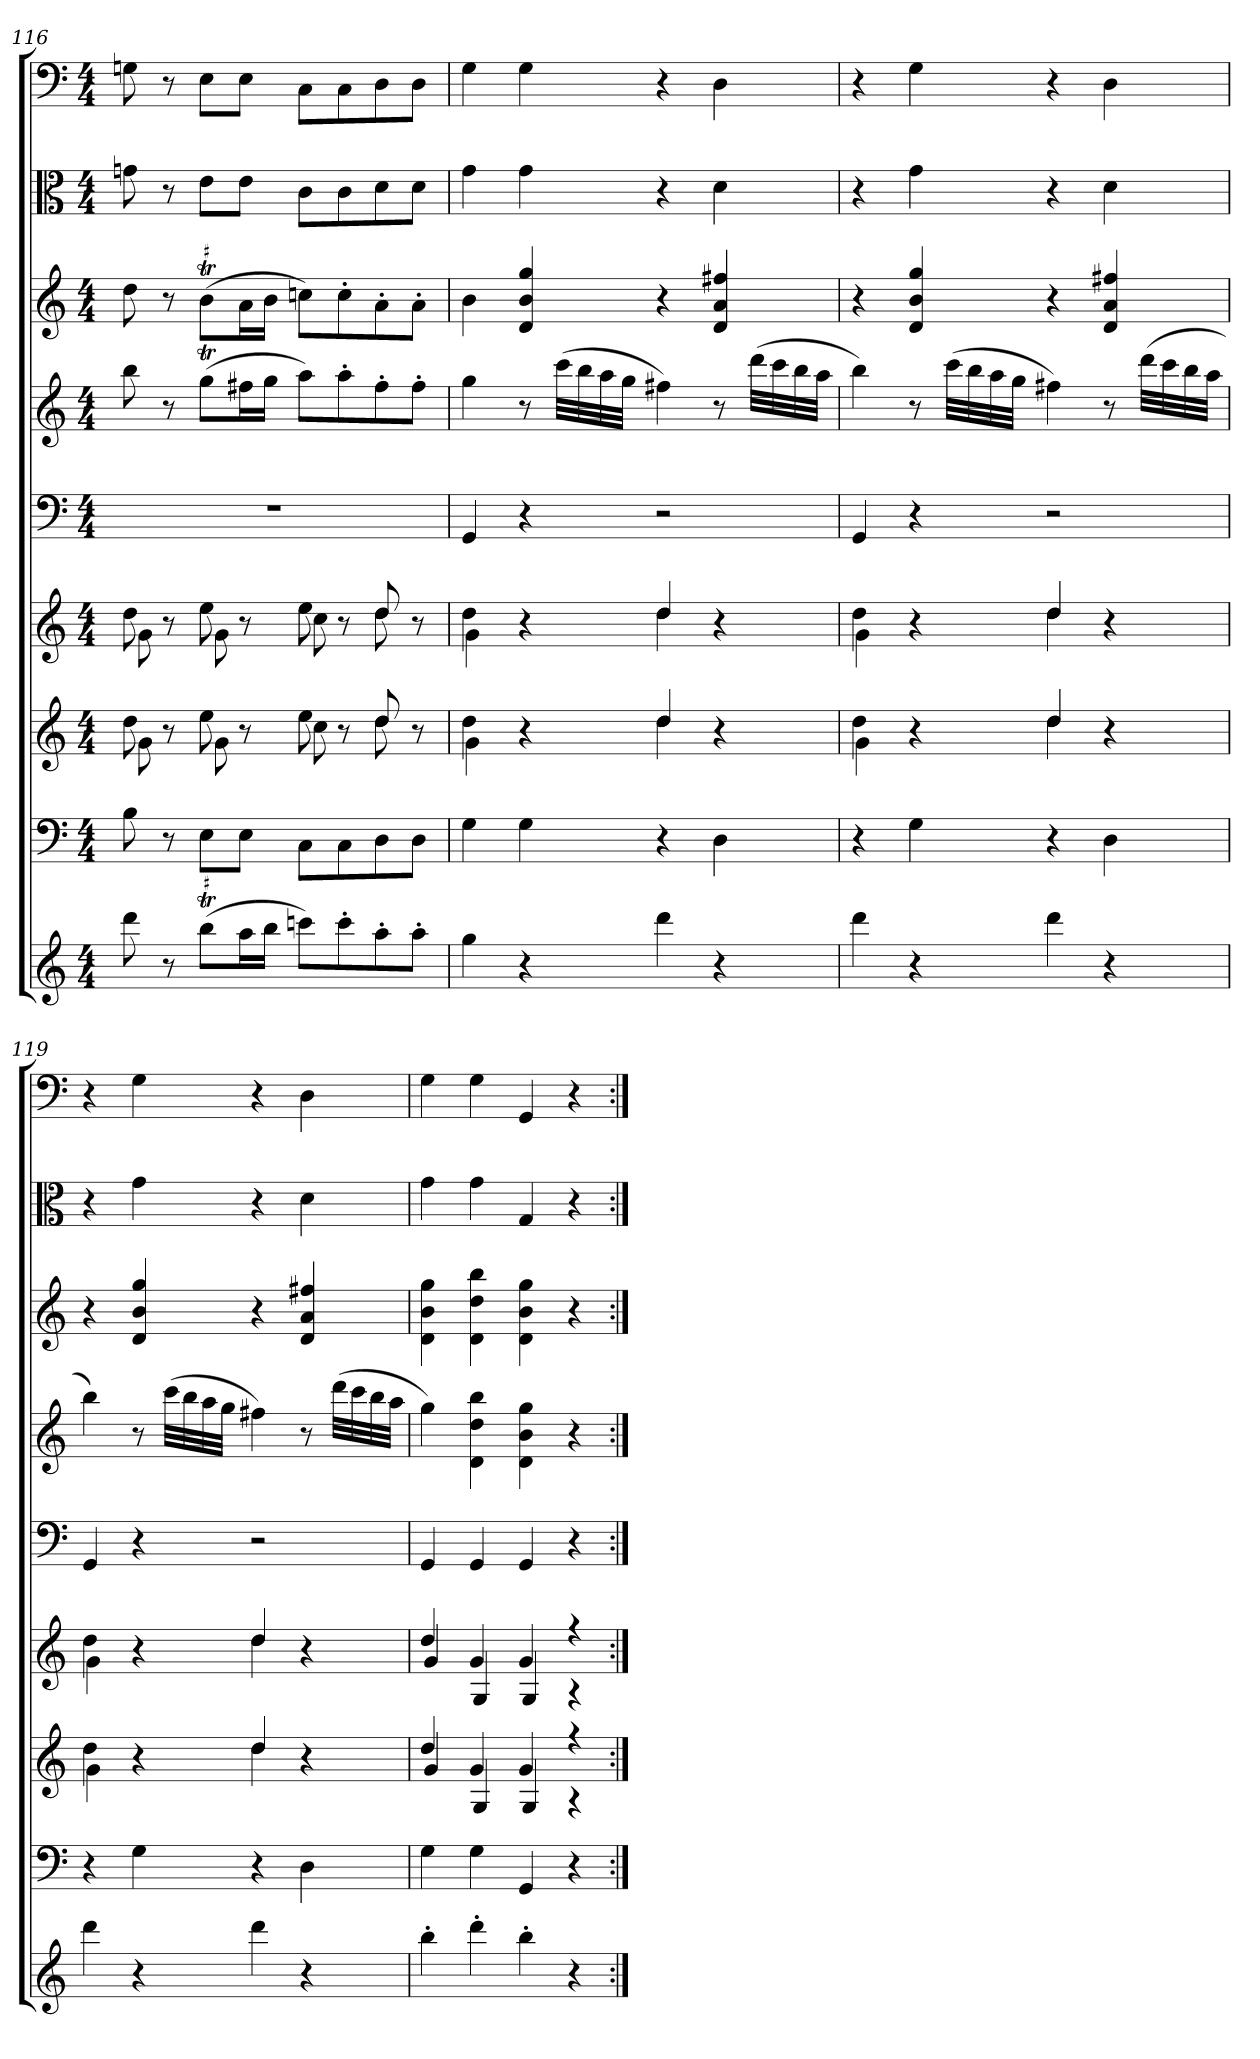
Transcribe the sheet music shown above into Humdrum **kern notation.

**kern	**kern	**kern	**kern	**kern	**kern	**kern	**kern	**kern
*part9	*part8	*part7	*part6	*part5	*part4	*part3	*part2	*part1
*staff9	*staff8	*staff7	*staff6	*staff5	*staff4	*staff3	*staff2	*staff1
*clefG2	*clefF4	*clefG2	*clefG2	*clefF4	*clefG2	*clefG2	*clefC3	*clefF4
*k[]	*k[]	*k[]	*k[]	*k[]	*k[]	*k[]	*k[]	*k[]
*C:	*C:	*C:	*C:	*C:	*C:	*C:	*C:	*C:
*M4/4	*M4/4	*M4/4	*M4/4	*M4/4	*M4/4	*M4/4	*M4/4	*M4/4
=116	=116	=116	=116	=116	=116	=116	=116	=116
*	*	*^	*^	*	*	*	*	*
8ddd\	8B\	8dd\	8g\	8dd\	8g\	1r	8bb\	8dd\	8gn\	8Gn\
8r	8r	8r	8ryy	8r	8ryy	.	8r	8r	8r	8r
!LO:TR:acc=#	!	!	!	!	!	!	!	!LO:TR:acc=#	!	!
(8bbT\L	8E\L	8ee\	8g\	8ee\	8g\	.	(8ggT\L	(8bT\L	8e\L	8E\L
16aa\L	8E\J	8r	8ryy	8r	8ryy	.	16ff#X\L	16a\L	8e\J	8E\J
16bb\JJ	.	.	.	.	.	.	16gg\JJ	16b\JJ	.	.
8cccn\L)	8C\L	8ee\	8cc\	8ee\	8cc\	.	8aa\L)	8ccn\L)	8c\L	8C\L
8ccc'\	8C\	8r	8ryy	8r	8ryy	.	8aa'\	8cc'\	8c\	8C\
8aa'\	8D\	8dd/	8dd\	8dd/	8dd\	.	8ff#'\	8a'\	8d\	8D\
8aa'\J	8D\J	8r	8ryy	8r	8ryy	.	8ff#'\J	8a'\J	8d\J	8D\J
=117	=117	=117	=117	=117	=117	=117	=117	=117	=117	=117
4gg\	4G\	4dd\	4g\	4dd\	4g\	4GG/	4gg\	4b\	4g\	4G\
4r	4G\	4r	4ryy	4r	4ryy	4r	8r	4d/ 4b/ 4gg/	4g\	4G\
.	.	.	.	.	.	.	(32ccc\LLL	.	.	.
.	.	.	.	.	.	.	32bb\	.	.	.
.	.	.	.	.	.	.	32aa\	.	.	.
.	.	.	.	.	.	.	32gg\JJJ	.	.	.
4ddd\	4r	4dd/	4dd\	4dd/	4dd\	2r	4ff#X\)	4r	4r	4r
4r	4D\	4r	4ryy	4r	4ryy	.	8r	4d/ 4a/ 4ff#X/	4d\	4D\
.	.	.	.	.	.	.	(32ddd\LLL	.	.	.
.	.	.	.	.	.	.	32ccc\	.	.	.
.	.	.	.	.	.	.	32bb\	.	.	.
.	.	.	.	.	.	.	32aa\JJJ	.	.	.
=118	=118	=118	=118	=118	=118	=118	=118	=118	=118	=118
4ddd\	4r	4dd\	4g\	4dd\	4g\	4GG/	4bb\)	4r	4r	4r
4r	4G\	4r	4ryy	4r	4ryy	4r	8r	4d/ 4b/ 4gg/	4g\	4G\
.	.	.	.	.	.	.	(32ccc\LLL	.	.	.
.	.	.	.	.	.	.	32bb\	.	.	.
.	.	.	.	.	.	.	32aa\	.	.	.
.	.	.	.	.	.	.	32gg\JJJ	.	.	.
4ddd\	4r	4dd/	4dd\	4dd/	4dd\	2r	4ff#X\)	4r	4r	4r
4r	4D\	4r	4ryy	4r	4ryy	.	8r	4d/ 4a/ 4ff#X/	4d\	4D\
.	.	.	.	.	.	.	(32ddd\LLL	.	.	.
.	.	.	.	.	.	.	32ccc\	.	.	.
.	.	.	.	.	.	.	32bb\	.	.	.
.	.	.	.	.	.	.	32aa\JJJ	.	.	.
=119	=119	=119	=119	=119	=119	=119	=119	=119	=119	=119
4ddd\	4r	4dd\	4g\	4dd\	4g\	4GG/	4bb\)	4r	4r	4r
4r	4G\	4r	4ryy	4r	4ryy	4r	8r	4d/ 4b/ 4gg/	4g\	4G\
.	.	.	.	.	.	.	(32ccc\LLL	.	.	.
.	.	.	.	.	.	.	32bb\	.	.	.
.	.	.	.	.	.	.	32aa\	.	.	.
.	.	.	.	.	.	.	32gg\JJJ	.	.	.
4ddd\	4r	4dd/	4dd\	4dd/	4dd\	2r	4ff#X\)	4r	4r	4r
4r	4D\	4r	4ryy	4r	4ryy	.	8r	4d/ 4a/ 4ff#X/	4d\	4D\
.	.	.	.	.	.	.	(32ddd\LLL	.	.	.
.	.	.	.	.	.	.	32ccc\	.	.	.
.	.	.	.	.	.	.	32bb\	.	.	.
.	.	.	.	.	.	.	32aa\JJJ	.	.	.
=120	=120	=120	=120	=120	=120	=120	=120	=120	=120	=120
4bb'\	4G\	4dd/	4g/	4dd/	4g/	4GG/	4gg\)	4d\ 4b\ 4gg\	4g\	4G\
4ddd'\	4G\	4g/	4G/	4g/	4G/	4GG/	4d\ 4dd\ 4bb\	4d\ 4dd\ 4bb\	4g\	4G\
4bb'\	4GG/	4g/	4G/	4g/	4G/	4GG/	4d\ 4b\ 4gg\	4d\ 4b\ 4gg\	4G/	4GG/
4r	4r	4r	4r	4r	4r	4r	4r	4r	4r	4r
*	*	*v	*v	*	*	*	*	*	*	*
*	*	*	*v	*v	*	*	*	*	*
=:|!	=:|!	=:|!	=:|!	=:|!	=:|!	=:|!	=:|!	=:|!
*-	*-	*-	*-	*-	*-	*-	*-	*-
